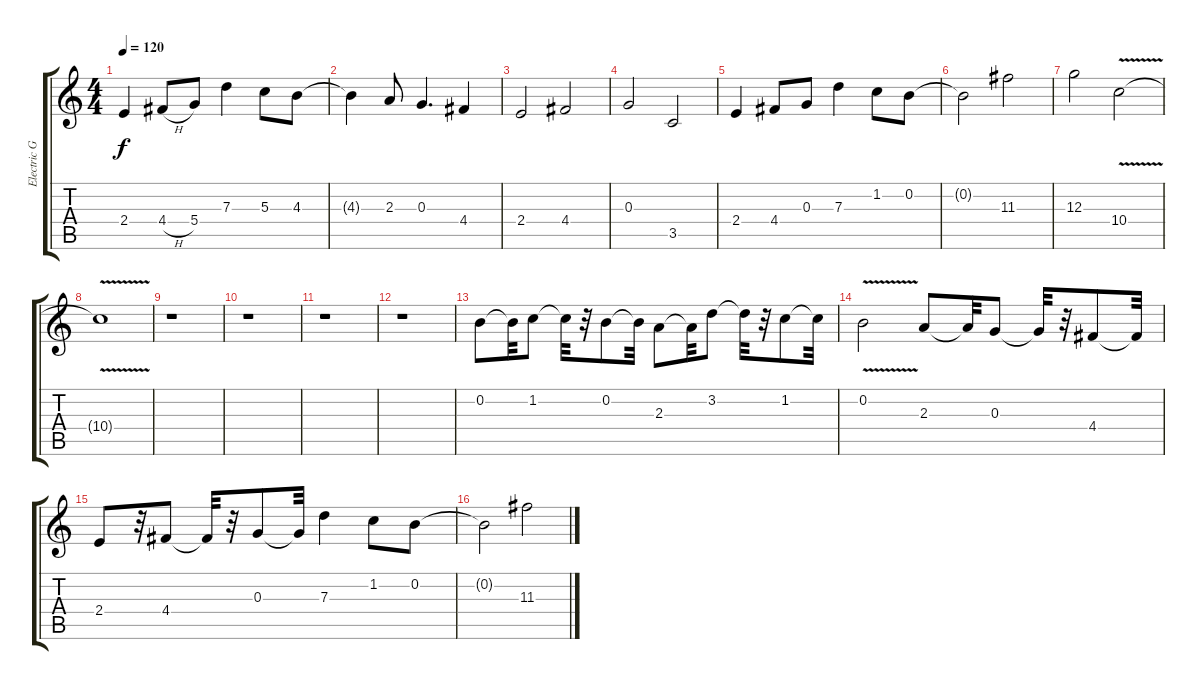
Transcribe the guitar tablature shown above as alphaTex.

\track ("Electric Guitar" "Electric G") {instrument overdrivenguitar}
\staff {score tabs}
\tuning (E4 B3 G3 D3 A2 E2) {hide}
\ts (4 4)
\tempo 120
\clef g2
\ks c
2.4.4{dy f instrument overdrivenguitar} 4.4{h}.8 5.4.8 7.3.4 5.3.8 4.3.8 |
4.3{t}.4 2.3.8 0.3.4{d} 4.4.4 |
2.4.2 4.4.2 |
0.3.2 3.5.2 |
2.4.4 4.4.8 0.3.8 7.3.4 1.2.8 0.2.8 |
0.2{t}.2 11.3.2 |
12.3.2 10.4{v}.2 |
10.4{t}.1 |
r.1 |
r.1 |
r.1 |
r.1 |
0.2.8 0.2{t}.32 1.2.8 1.2{t}.32 r.32 0.2.8 0.2{t}.32 2.3.8 2.3{t}.32 3.2.8 3.2{t}.32 r.32 1.2.8 1.2{t}.32 |
0.2{v}.2 2.3.8 2.3{t}.32 0.3.8 0.3{t}.32 r.32 4.4.8 4.4{t}.32 |
2.4.8 r.32 4.4.8 4.4{t}.32 r.32 0.3.8 0.3{t}.32 7.3.4 1.2.8 0.2.8 |
0.2{t}.2 11.3.2
